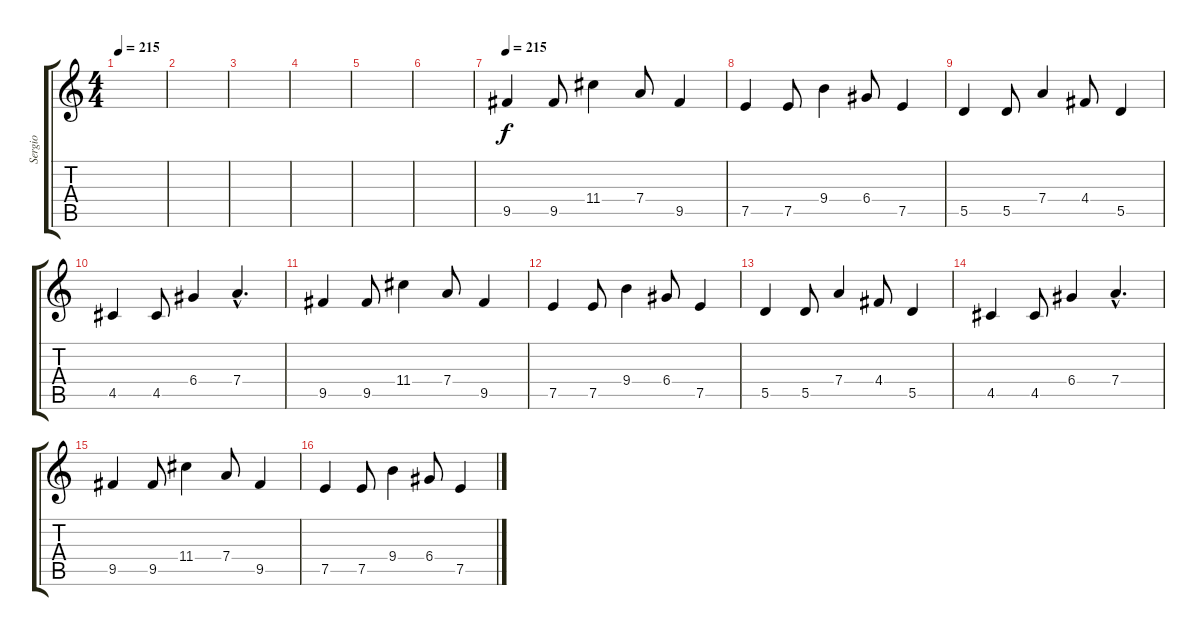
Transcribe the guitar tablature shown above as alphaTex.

\track ("Sergio" "Sergio") {instrument distortionguitar}
\staff {score tabs}
\tuning (E4 B3 G3 D3 A2 E2) {hide}
\ts (4 4)
\tempo 215
\tempo 120
\tempo 215
\clef g2
\ks c
|
|
|
|
|
|
\tempo 215
9.5.4 9.5.8 11.4.4 7.4.8 9.5.4 |
7.5.4 7.5.8 9.4.4 6.4.8 7.5.4 |
5.5.4 5.5.8 7.4.4 4.4.8 5.5.4 |
4.5.4 4.5.8 6.4.4 7.4{hac}.4{d} |
9.5.4 9.5.8 11.4.4 7.4.8 9.5.4 |
7.5.4 7.5.8 9.4.4 6.4.8 7.5.4 |
5.5.4 5.5.8 7.4.4 4.4.8 5.5.4 |
4.5.4 4.5.8 6.4.4 7.4{hac}.4{d} |
9.5.4 9.5.8 11.4.4 7.4.8 9.5.4 |
7.5.4 7.5.8 9.4.4 6.4.8 7.5.4
